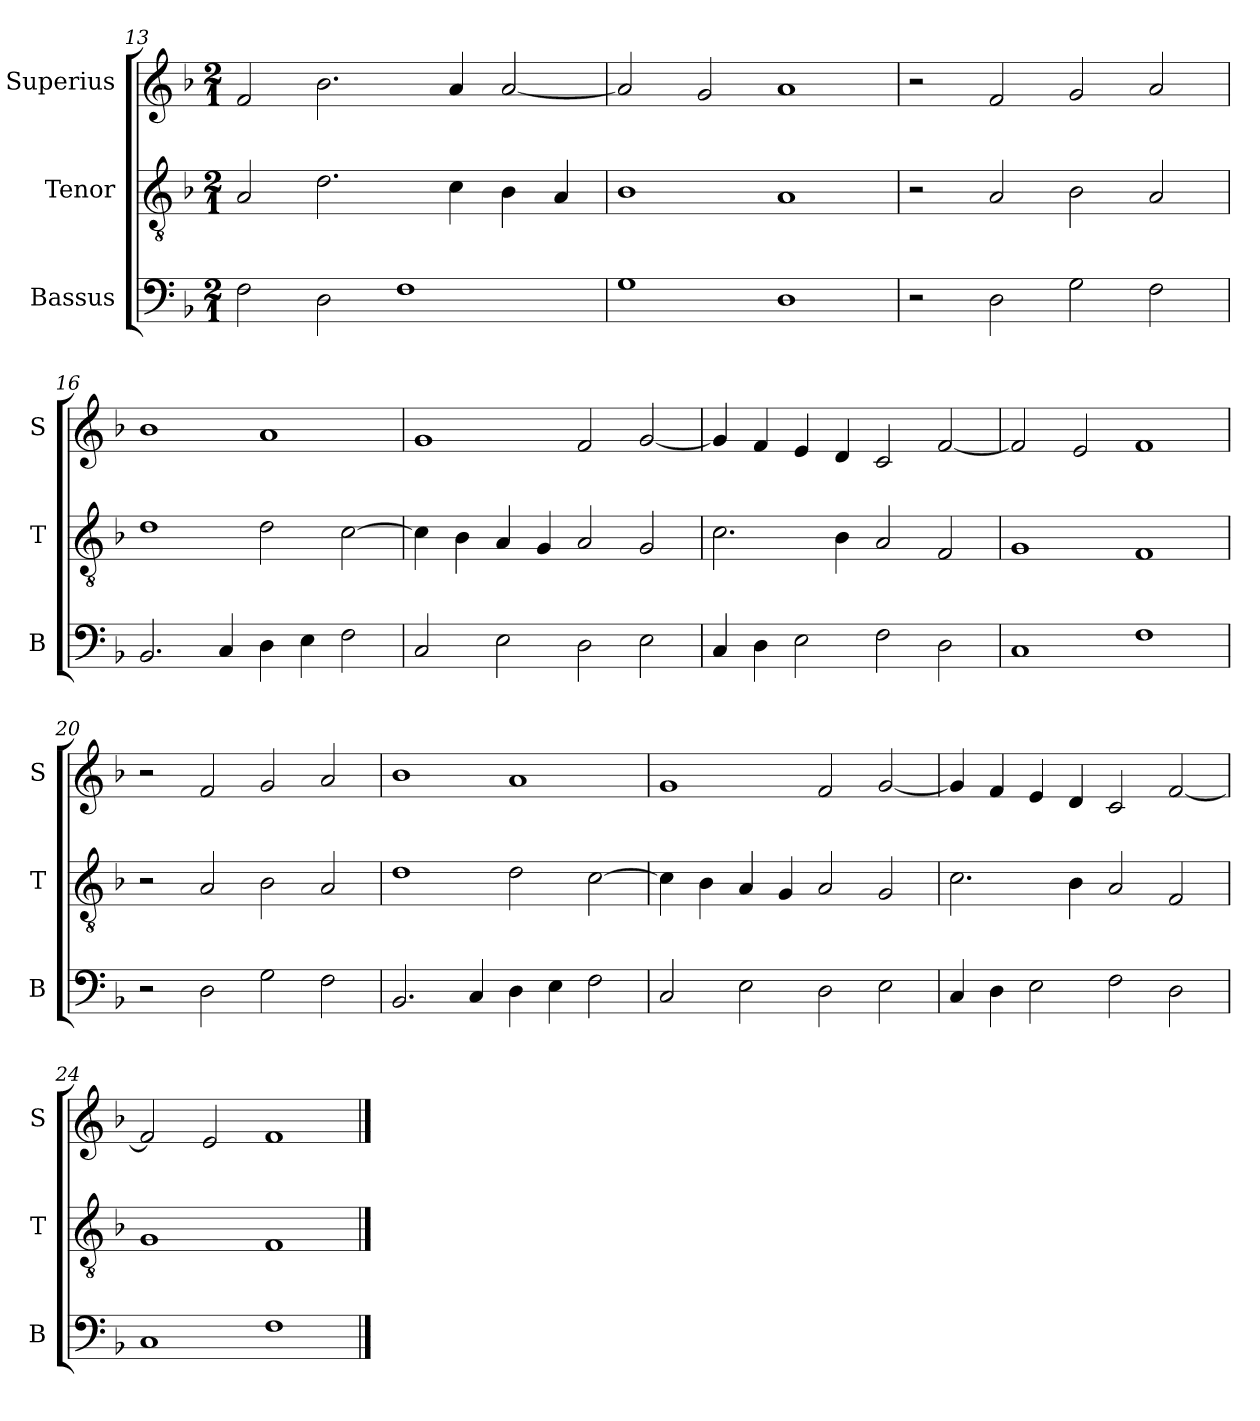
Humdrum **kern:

**kern	**kern	**kern
*part3	*part2	*part1
*staff3	*staff2	*staff1
*I"Bassus	*I"Tenor	*I"Superius
*I'B	*I'T	*I'S
*clefF4	*clefGv2	*clefG2
*k[b-]	*k[b-]	*k[b-]
*M2/1	*M2/1	*M2/1
=13	=13	=13
2F	2A	2f
2D	2.d	2.b-
1F	.	.
.	4c	4a
.	4B-	[2a
.	4A	.
=14	=14	=14
1G	1B-	2a]
.	.	2g
1D	1A	1a
=15	=15	=15
2r	2r	2r
2D	2A	2f
2G	2B-	2g
2F	2A	2a
=16	=16	=16
2.BB-	1d	1b-
4C	.	.
4D	2d	1a
4E	.	.
2F	[2c	.
=17	=17	=17
2C	4c]	1g
.	4B-	.
2E	4A	.
.	4G	.
2D	2A	2f
2E	2G	[2g
=18	=18	=18
4C	2.c	4g]
4D	.	4f
2E	.	4e
.	4B-	4d
2F	2A	2c
2D	2F	[2f
=19	=19	=19
1C	1G	2f]
.	.	2e
1F	1F	1f
=20	=20	=20
2r	2r	2r
2D	2A	2f
2G	2B-	2g
2F	2A	2a
=21	=21	=21
2.BB-	1d	1b-
4C	.	.
4D	2d	1a
4E	.	.
2F	[2c	.
=22	=22	=22
2C	4c]	1g
.	4B-	.
2E	4A	.
.	4G	.
2D	2A	2f
2E	2G	[2g
=23	=23	=23
4C	2.c	4g]
4D	.	4f
2E	.	4e
.	4B-	4d
2F	2A	2c
2D	2F	[2f
=24	=24	=24
1C	1G	2f]
.	.	2e
1F	1F	1f
==	==	==
*-	*-	*-
